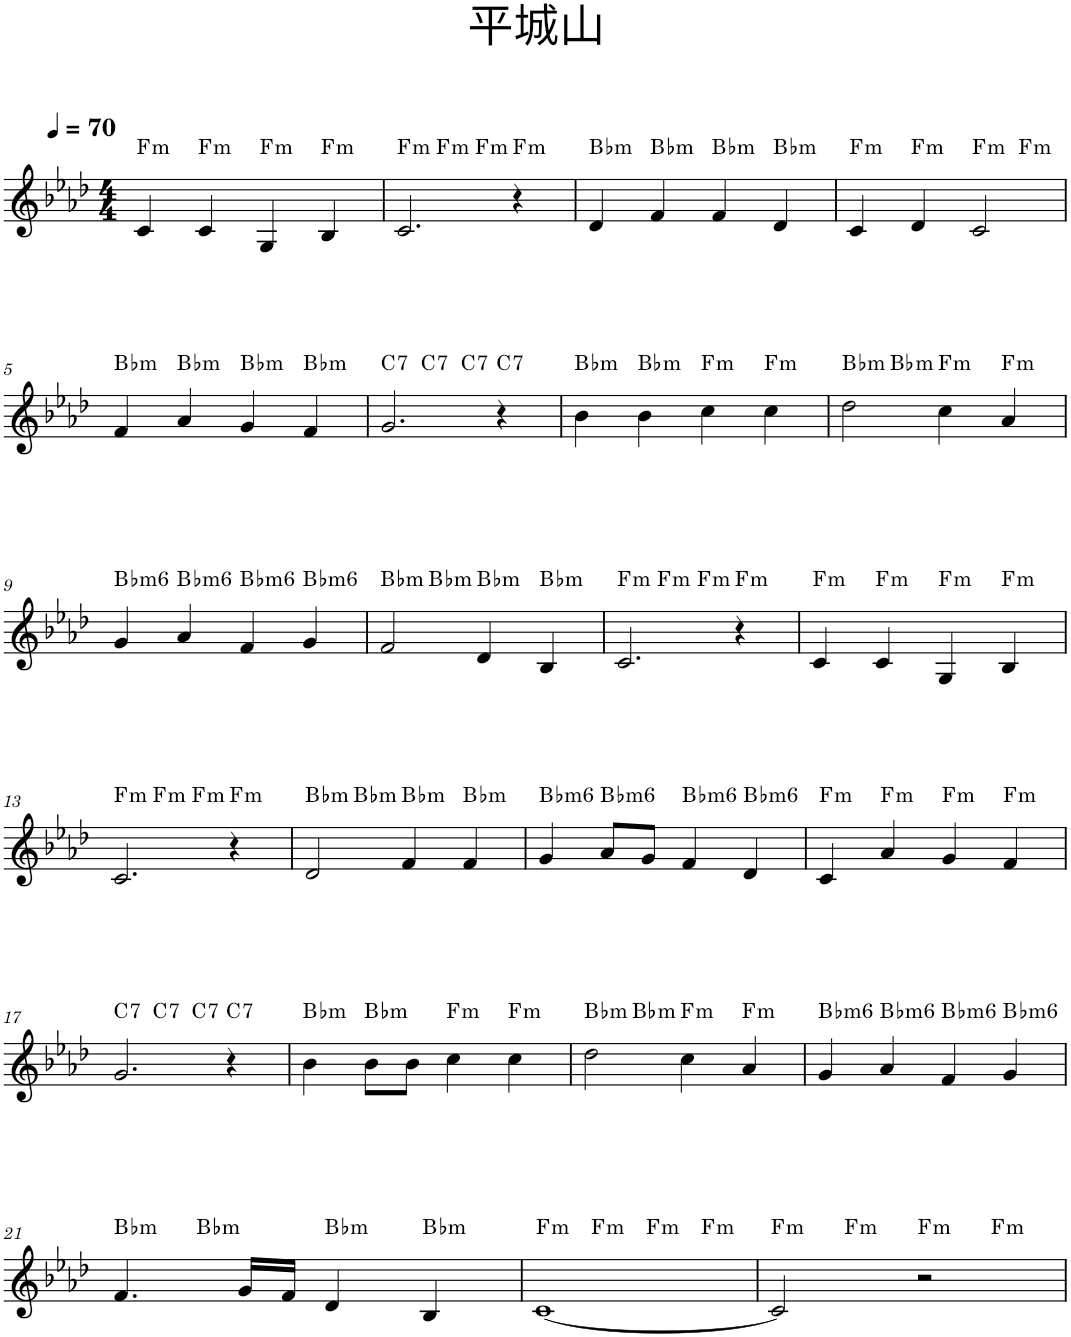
**kern	**harte
*part1	*part1
*staff1	*
*I"Piano	*
*I'Pno.	*
*clefG2	*
*k[b-e-a-d-]	*
*A-:	*
*M4/4	*
*MM70	*
=1	=1
!	!LO:H:kt=m
4c/	F:min
!	!LO:H:kt=m
4c/	F:min
!	!LO:H:kt=m
4G/	F:min
!	!LO:H:kt=m
4B-/	F:min
=2	=2
!	!LO:H:kt=m
*^	*
*	*^	*
2.c/	4ryy	2ryy	F:min
!	!	!	!LO:H:kt=m
.	2.ryy	.	F:min
!	!	!	!LO:H:kt=m
.	.	2ryy	F:min
!	!	!	!LO:H:kt=m
4r	.	.	F:min
=3	=3	=3	=3
!	!	!	!LO:H:kt=♭m
*v	*v	*v	*
4d-/	.
!	!LO:H:kt=♭m
4f/	.
!	!LO:H:kt=♭m
4f/	.
!	!LO:H:kt=♭m
4d-/	.
=4	=4
!	!LO:H:kt=m
*^	*
4c/	2.ryy	F:min
!	!	!LO:H:kt=m
4d-/	.	F:min
!	!	!LO:H:kt=m
2c/	.	F:min
!	!	!LO:H:kt=m
.	4ryy	F:min
!!LO:LB:g=z	!!
=5	=5	=5
!	!	!LO:H:kt=♭m
*v	*v	*
4f/	.
!	!LO:H:kt=♭m
4a-/	.
!	!LO:H:kt=♭m
4g/	.
!	!LO:H:kt=♭m
4f/	.
=6	=6
!	!LO:H:kt=7
*^	*
*	*^	*
2.g/	4ryy	2ryy	C:7
!	!	!	!LO:H:kt=7
.	2.ryy	.	C:7
!	!	!	!LO:H:kt=7
.	.	2ryy	C:7
!	!	!	!LO:H:kt=7
4r	.	.	C:7
=7	=7	=7	=7
!	!	!	!LO:H:kt=♭m
*v	*v	*v	*
4b-\	.
!	!LO:H:kt=m
4b-\	Bb:min
!	!LO:H:kt=m
4cc\	F:min
!	!LO:H:kt=m
4cc\	F:min
=8	=8
!	!LO:H:kt=♭m
*^	*
2dd-\	4ryy	.
!	!	!LO:H:kt=m
.	2.ryy	Bb:min
!	!	!LO:H:kt=m
4cc\	.	F:min
!	!	!LO:H:kt=m
4a-/	.	F:min
!!LO:LB:g=z	!!
=9	=9	=9
!	!	!LO:H:kt=♭m
*v	*v	*
4g/	.
!	!LO:H:kt=♭m
4a-/	.
!	!LO:H:kt=♭m
4f/	.
!	!LO:H:kt=♭m
4g/	.
=10	=10
!	!LO:H:kt=♭m
*^	*
2f/	4ryy	.
!	!	!LO:H:kt=♭m
.	2.ryy	.
!	!	!LO:H:kt=♭m
4d-/	.	.
!	!	!LO:H:kt=♭m
4B-/	.	.
=11	=11	=11
!	!	!LO:H:kt=m
*	*^	*
2.c/	4ryy	2ryy	F:min
!	!	!	!LO:H:kt=m
.	2.ryy	.	F:min
!	!	!	!LO:H:kt=m
.	.	2ryy	F:min
!	!	!	!LO:H:kt=m
4r	.	.	F:min
=12	=12	=12	=12
!	!	!	!LO:H:kt=m
*v	*v	*v	*
4c/	F:min
!	!LO:H:kt=m
4c/	F:min
!	!LO:H:kt=m
4G/	F:min
!	!LO:H:kt=m
4B-/	F:min
!!LO:LB:g=z
=13	=13
!	!LO:H:kt=m
*^	*
*	*^	*
2.c/	4ryy	2ryy	F:min
!	!	!	!LO:H:kt=m
.	2.ryy	.	F:min
!	!	!	!LO:H:kt=m
.	.	2ryy	F:min
!	!	!	!LO:H:kt=m
4r	.	.	F:min
=14	=14	=14	=14
!	!	!	!LO:H:kt=♭m
*	*v	*v	*
2d-/	4ryy	.
!	!	!LO:H:kt=♭m
.	2.ryy	.
!	!	!LO:H:kt=♭m
4f/	.	.
!	!	!LO:H:kt=♭m
4f/	.	.
=15	=15	=15
!	!	!LO:H:kt=♭m
*v	*v	*
4g/	.
!	!LO:H:kt=♭m
8a-/L	.
8g/J	.
!	!LO:H:kt=♭m
4f/	.
!	!LO:H:kt=♭m
4d-/	.
=16	=16
!	!LO:H:kt=m
4c/	F:min
!	!LO:H:kt=m
4a-/	F:min
!	!LO:H:kt=m
4g/	F:min
!	!LO:H:kt=m
4f/	F:min
!!LO:LB:g=z
=17	=17
!	!LO:H:kt=7
*^	*
*	*^	*
2.g/	4ryy	2ryy	C:7
!	!	!	!LO:H:kt=7
.	2.ryy	.	C:7
!	!	!	!LO:H:kt=7
.	.	2ryy	C:7
!	!	!	!LO:H:kt=7
4r	.	.	C:7
=18	=18	=18	=18
!	!	!	!LO:H:kt=♭m
*v	*v	*v	*
4b-\	.
!	!LO:H:kt=♭m
8b-\L	.
8b-\J	.
!	!LO:H:kt=m
4cc\	F:min
!	!LO:H:kt=m
4cc\	F:min
=19	=19
!	!LO:H:kt=♭m
*^	*
2dd-\	4ryy	.
!	!	!LO:H:kt=m
.	2.ryy	Bb:min
!	!	!LO:H:kt=m
4cc\	.	F:min
!	!	!LO:H:kt=m
4a-/	.	F:min
=20	=20	=20
!	!	!LO:H:kt=♭m
*v	*v	*
4g/	.
!	!LO:H:kt=♭m
4a-/	.
!	!LO:H:kt=♭m
4f/	.
!	!LO:H:kt=♭m
4g/	.
!!LO:LB:g=z
=21	=21
!	!LO:H:kt=♭m
*^	*
4.f/	4ryy	.
!	!	!LO:H:kt=♭m
.	2.ryy	.
16g/LL	.	.
16f/JJ	.	.
!	!	!LO:H:kt=♭m
4d-/	.	.
!	!	!LO:H:kt=♭m
4B-/	.	.
=22	=22	=22
!	!	!LO:H:kt=m
*^	*^	*
[1c	4ryy	2ryy	2.ryy	F:min
!	!	!	!	!LO:H:kt=m
.	2.ryy	.	.	F:min
!	!	!	!	!LO:H:kt=m
.	.	2ryy	.	F:min
!	!	!	!	!LO:H:kt=m
.	.	.	4ryy	F:min
=23	=23	=23	=23	=23
!	!	!	!	!LO:H:kt=m
*	*	*v	*v	*
2c/]	4ryy	2.ryy	F:min
!	!	!	!LO:H:kt=m
.	2.ryy	.	F:min
!	!	!	!LO:H:kt=m
2r	.	.	F:min
!	!	!	!LO:H:kt=m
.	.	4ryy	F:min
*v	*v	*v	*
=	=
*-	*-
